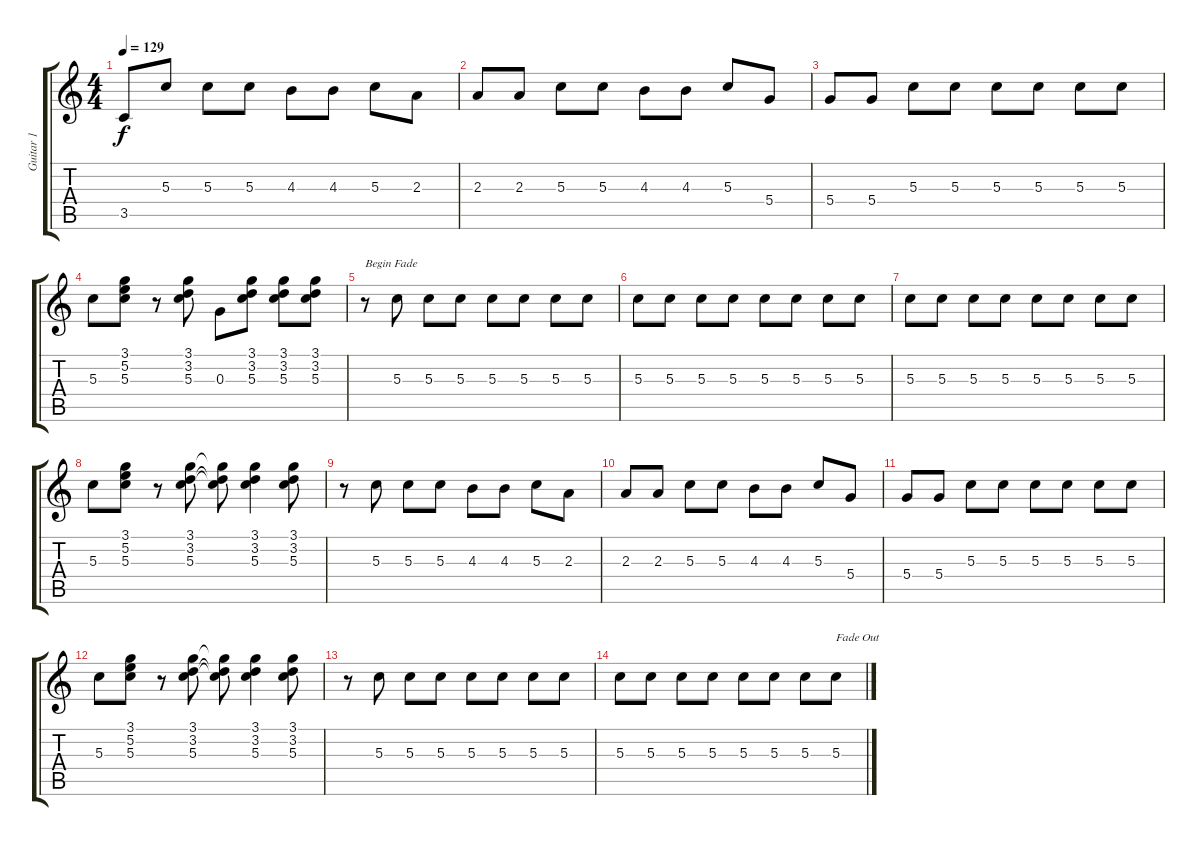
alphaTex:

\track ("Guitar 1" "Guitar 1") {instrument distortionguitar}
\staff {score tabs}
\tuning (E4 B3 G3 D3 A2 E2) {hide}
\ts (4 4)
\tempo 129
\clef g2
\ks c
3.5.8{dy f} 5.3.8 5.3.8 5.3.8 4.3.8 4.3.8 5.3.8 2.3.8 |
2.3.8 2.3.8 5.3.8 5.3.8 4.3.8 4.3.8 5.3.8 5.4.8 |
5.4.8 5.4.8 5.3.8 5.3.8 5.3.8 5.3.8 5.3.8 5.3.8 |
5.3.8 (3.1 5.2 5.3).8 r.8 (3.1 3.2 5.3).8 0.3.8 (3.1 3.2 5.3).8 (3.1 3.2 5.3).8 (3.1 3.2 5.3).8 |
r.8{txt "Begin Fade"} 5.3.8 5.3.8 5.3.8 5.3.8 5.3.8 5.3.8 5.3.8 |
5.3.8 5.3.8 5.3.8 5.3.8 5.3.8 5.3.8 5.3.8 5.3.8 |
5.3.8 5.3.8 5.3.8 5.3.8 5.3.8 5.3.8 5.3.8 5.3.8 |
5.3.8 (3.1 5.2 5.3).8 r.8 (3.1 3.2 5.3).8 (3.1{t} 3.2{t} 5.3{t}).8 (3.1 3.2 5.3).4 (3.1 3.2 5.3).8 |
r.8 5.3.8 5.3.8 5.3.8 4.3.8 4.3.8 5.3.8 2.3.8 |
2.3.8 2.3.8 5.3.8 5.3.8 4.3.8 4.3.8 5.3.8 5.4.8 |
5.4.8 5.4.8 5.3.8 5.3.8 5.3.8 5.3.8 5.3.8 5.3.8 |
5.3.8 (3.1 5.2 5.3).8 r.8 (3.1 3.2 5.3).8 (3.1{t} 3.2{t} 5.3{t}).8 (3.1 3.2 5.3).4 (3.1 3.2 5.3).8 |
r.8 5.3.8 5.3.8 5.3.8 5.3.8 5.3.8 5.3.8 5.3.8 |
5.3.8 5.3.8 5.3.8 5.3.8 5.3.8 5.3.8 5.3.8 5.3.8{txt "Fade Out"}
